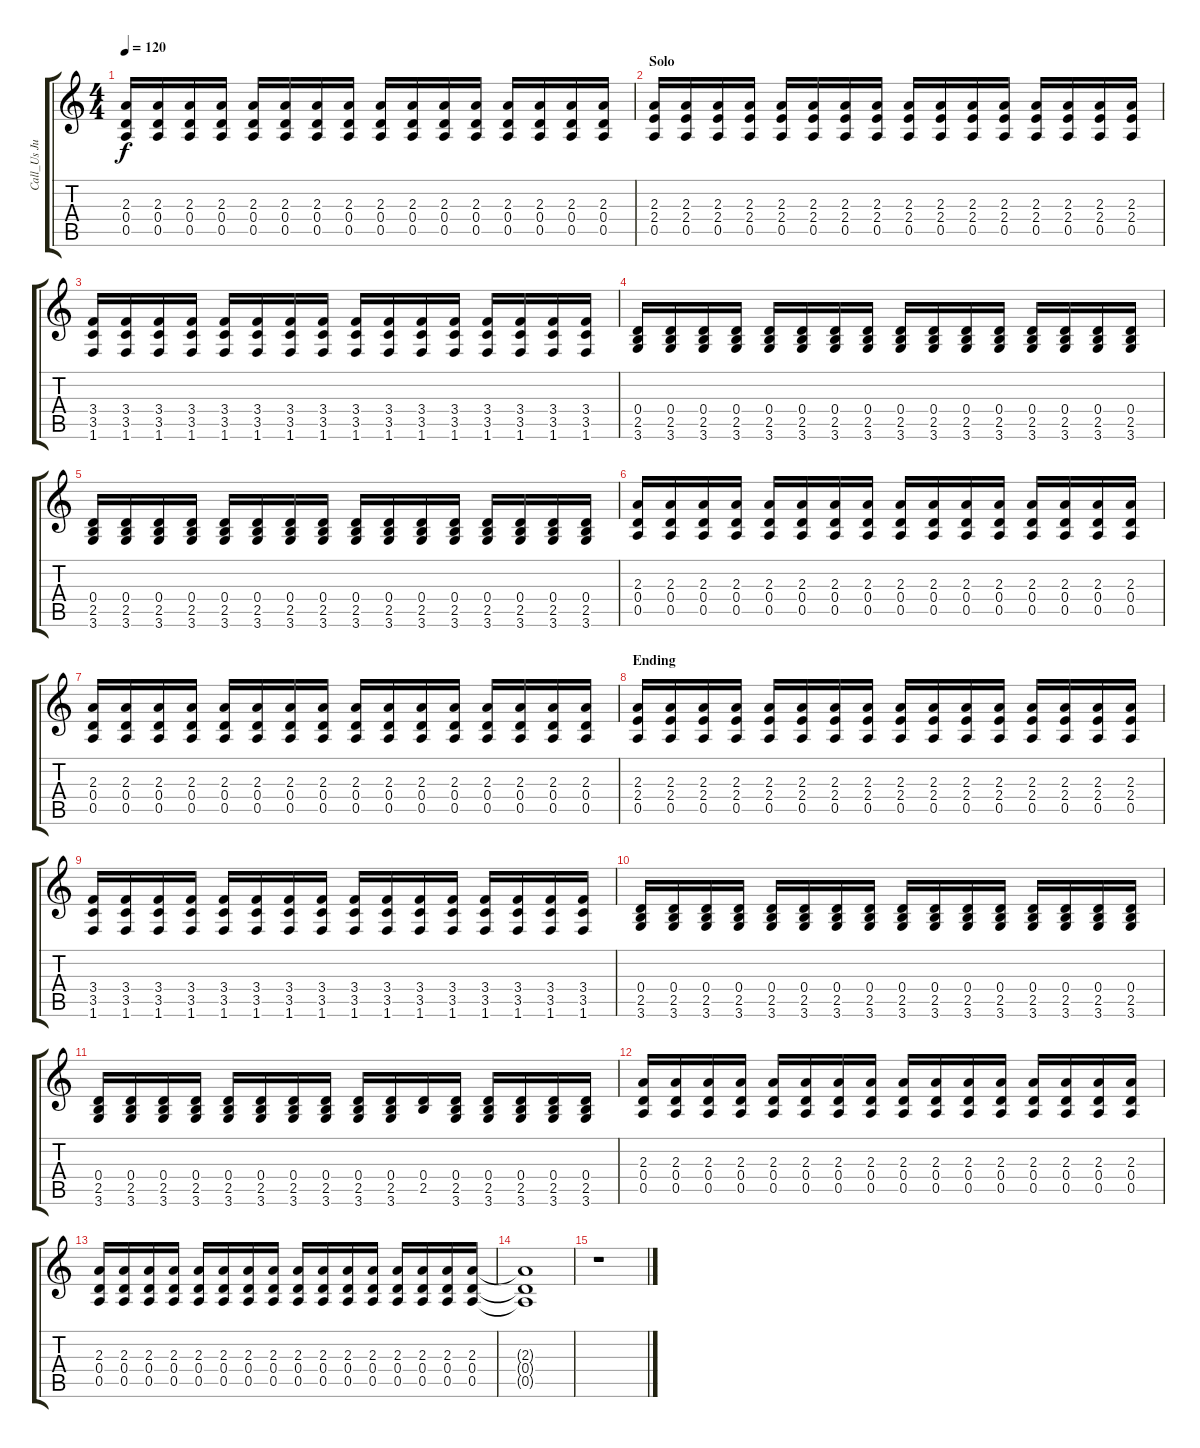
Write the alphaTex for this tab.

\track ("Call_Us Junior" "Call_Us Ju") {instrument distortionguitar}
\staff {score tabs}
\tuning (E4 B3 G3 D3 A2 E2) {hide}
\ts (4 4)
\tempo 120
\clef g2
\ks c
(2.3 0.4 0.5).16{dy f} (2.3 0.4 0.5).16 (2.3 0.4 0.5).16 (2.3 0.4 0.5).16 (2.3 0.4 0.5).16 (2.3 0.4 0.5).16 (2.3 0.4 0.5).16 (2.3 0.4 0.5).16 (2.3 0.4 0.5).16 (2.3 0.4 0.5).16 (2.3 0.4 0.5).16 (2.3 0.4 0.5).16 (2.3 0.4 0.5).16 (2.3 0.4 0.5).16 (2.3 0.4 0.5).16 (2.3 0.4 0.5).16 |
\section ("" "Solo")
(2.3 2.4 0.5).16 (2.3 2.4 0.5).16 (2.3 2.4 0.5).16 (2.3 2.4 0.5).16 (2.3 2.4 0.5).16 (2.3 2.4 0.5).16 (2.3 2.4 0.5).16 (2.3 2.4 0.5).16 (2.3 2.4 0.5).16 (2.3 2.4 0.5).16 (2.3 2.4 0.5).16 (2.3 2.4 0.5).16 (2.3 2.4 0.5).16 (2.3 2.4 0.5).16 (2.3 2.4 0.5).16 (2.3 2.4 0.5).16 |
(3.4 3.5 1.6).16 (3.4 3.5 1.6).16 (3.4 3.5 1.6).16 (3.4 3.5 1.6).16 (3.4 3.5 1.6).16 (3.4 3.5 1.6).16 (3.4 3.5 1.6).16 (3.4 3.5 1.6).16 (3.4 3.5 1.6).16 (3.4 3.5 1.6).16 (3.4 3.5 1.6).16 (3.4 3.5 1.6).16 (3.4 3.5 1.6).16 (3.4 3.5 1.6).16 (3.4 3.5 1.6).16 (3.4 3.5 1.6).16 |
(0.4 2.5 3.6).16 (0.4 2.5 3.6).16 (0.4 2.5 3.6).16 (0.4 2.5 3.6).16 (0.4 2.5 3.6).16 (0.4 2.5 3.6).16 (0.4 2.5 3.6).16 (0.4 2.5 3.6).16 (0.4 2.5 3.6).16 (0.4 2.5 3.6).16 (0.4 2.5 3.6).16 (0.4 2.5 3.6).16 (0.4 2.5 3.6).16 (0.4 2.5 3.6).16 (0.4 2.5 3.6).16 (0.4 2.5 3.6).16 |
(0.4 2.5 3.6).16 (0.4 2.5 3.6).16 (0.4 2.5 3.6).16 (0.4 2.5 3.6).16 (0.4 2.5 3.6).16 (0.4 2.5 3.6).16 (0.4 2.5 3.6).16 (0.4 2.5 3.6).16 (0.4 2.5 3.6).16 (0.4 2.5 3.6).16 (0.4 2.5 3.6).16 (0.4 2.5 3.6).16 (0.4 2.5 3.6).16 (0.4 2.5 3.6).16 (0.4 2.5 3.6).16 (0.4 2.5 3.6).16 |
(2.3 0.4 0.5).16 (2.3 0.4 0.5).16 (2.3 0.4 0.5).16 (2.3 0.4 0.5).16 (2.3 0.4 0.5).16 (2.3 0.4 0.5).16 (2.3 0.4 0.5).16 (2.3 0.4 0.5).16 (2.3 0.4 0.5).16 (2.3 0.4 0.5).16 (2.3 0.4 0.5).16 (2.3 0.4 0.5).16 (2.3 0.4 0.5).16 (2.3 0.4 0.5).16 (2.3 0.4 0.5).16 (2.3 0.4 0.5).16 |
(2.3 0.4 0.5).16 (2.3 0.4 0.5).16 (2.3 0.4 0.5).16 (2.3 0.4 0.5).16 (2.3 0.4 0.5).16 (2.3 0.4 0.5).16 (2.3 0.4 0.5).16 (2.3 0.4 0.5).16 (2.3 0.4 0.5).16 (2.3 0.4 0.5).16 (2.3 0.4 0.5).16 (2.3 0.4 0.5).16 (2.3 0.4 0.5).16 (2.3 0.4 0.5).16 (2.3 0.4 0.5).16 (2.3 0.4 0.5).16 |
\section ("" "Ending")
(2.3 2.4 0.5).16 (2.3 2.4 0.5).16 (2.3 2.4 0.5).16 (2.3 2.4 0.5).16 (2.3 2.4 0.5).16 (2.3 2.4 0.5).16 (2.3 2.4 0.5).16 (2.3 2.4 0.5).16 (2.3 2.4 0.5).16 (2.3 2.4 0.5).16 (2.3 2.4 0.5).16 (2.3 2.4 0.5).16 (2.3 2.4 0.5).16 (2.3 2.4 0.5).16 (2.3 2.4 0.5).16 (2.3 2.4 0.5).16 |
(3.4 3.5 1.6).16 (3.4 3.5 1.6).16 (3.4 3.5 1.6).16 (3.4 3.5 1.6).16 (3.4 3.5 1.6).16 (3.4 3.5 1.6).16 (3.4 3.5 1.6).16 (3.4 3.5 1.6).16 (3.4 3.5 1.6).16 (3.4 3.5 1.6).16 (3.4 3.5 1.6).16 (3.4 3.5 1.6).16 (3.4 3.5 1.6).16 (3.4 3.5 1.6).16 (3.4 3.5 1.6).16 (3.4 3.5 1.6).16 |
(0.4 2.5 3.6).16 (0.4 2.5 3.6).16 (0.4 2.5 3.6).16 (0.4 2.5 3.6).16 (0.4 2.5 3.6).16 (0.4 2.5 3.6).16 (0.4 2.5 3.6).16 (0.4 2.5 3.6).16 (0.4 2.5 3.6).16 (0.4 2.5 3.6).16 (0.4 2.5 3.6).16 (0.4 2.5 3.6).16 (0.4 2.5 3.6).16 (0.4 2.5 3.6).16 (0.4 2.5 3.6).16 (0.4 2.5 3.6).16 |
(0.4 2.5 3.6).16 (0.4 2.5 3.6).16 (0.4 2.5 3.6).16 (0.4 2.5 3.6).16 (0.4 2.5 3.6).16 (0.4 2.5 3.6).16 (0.4 2.5 3.6).16 (0.4 2.5 3.6).16 (0.4 2.5 3.6).16 (0.4 2.5 3.6).16 (0.4 2.5).16 (0.4 2.5 3.6).16 (0.4 2.5 3.6).16 (0.4 2.5 3.6).16 (0.4 2.5 3.6).16 (0.4 2.5 3.6).16 |
(2.3 0.4 0.5).16 (2.3 0.4 0.5).16 (2.3 0.4 0.5).16 (2.3 0.4 0.5).16 (2.3 0.4 0.5).16 (2.3 0.4 0.5).16 (2.3 0.4 0.5).16 (2.3 0.4 0.5).16 (2.3 0.4 0.5).16 (2.3 0.4 0.5).16 (2.3 0.4 0.5).16 (2.3 0.4 0.5).16 (2.3 0.4 0.5).16 (2.3 0.4 0.5).16 (2.3 0.4 0.5).16 (2.3 0.4 0.5).16 |
(2.3 0.4 0.5).16 (2.3 0.4 0.5).16 (2.3 0.4 0.5).16 (2.3 0.4 0.5).16 (2.3 0.4 0.5).16 (2.3 0.4 0.5).16 (2.3 0.4 0.5).16 (2.3 0.4 0.5).16 (2.3 0.4 0.5).16 (2.3 0.4 0.5).16 (2.3 0.4 0.5).16 (2.3 0.4 0.5).16 (2.3 0.4 0.5).16 (2.3 0.4 0.5).16 (2.3 0.4 0.5).16 (2.3 0.4 0.5).16 |
(2.3{t} 0.4{t} 0.5{t}).1 |
r.1
